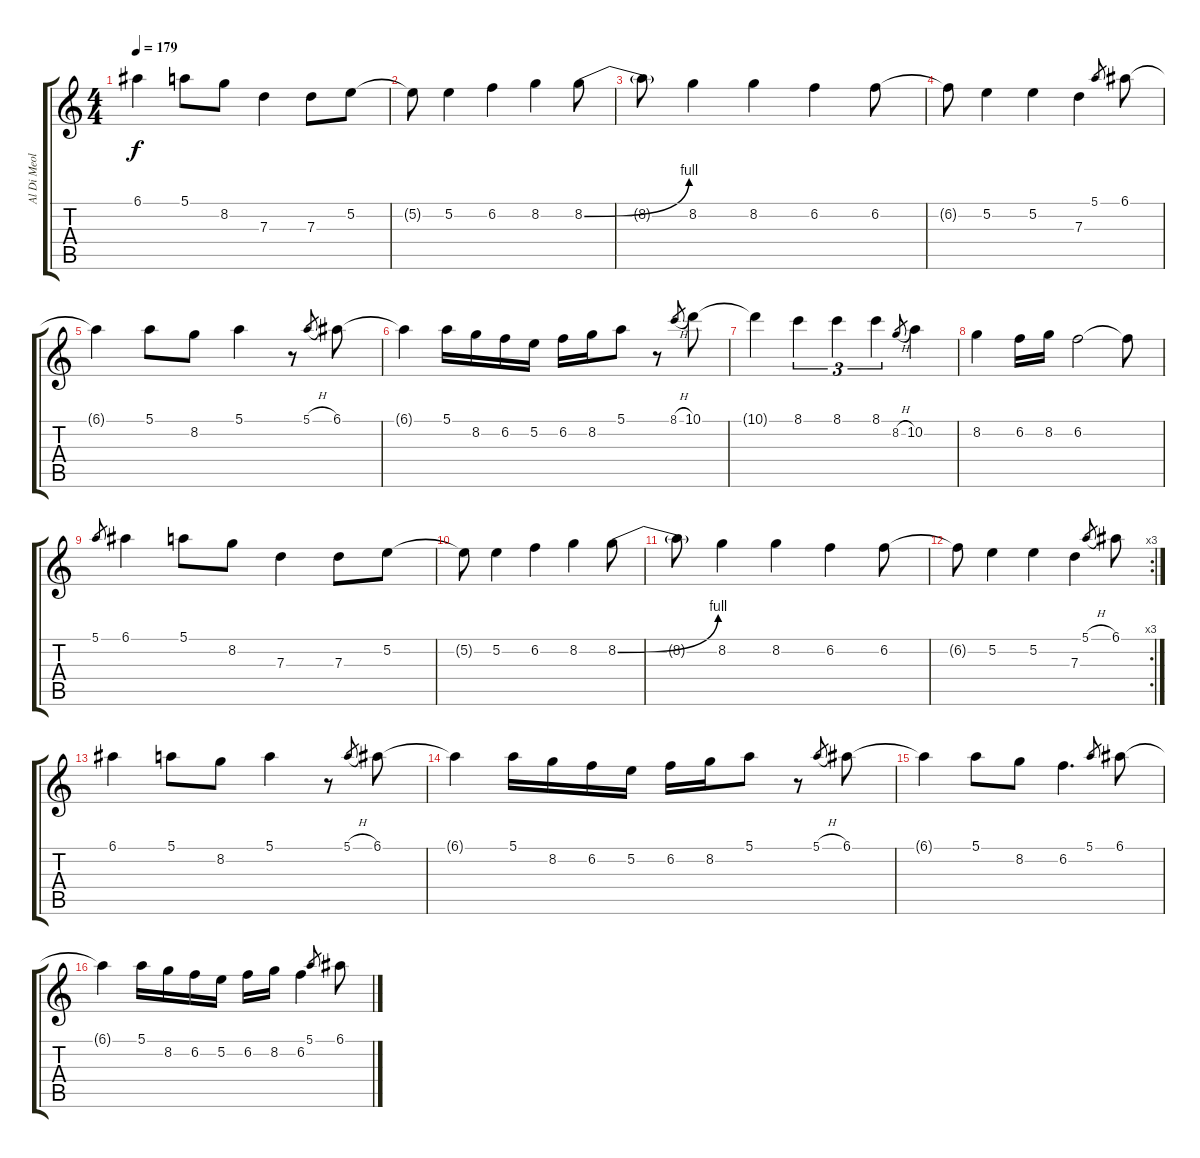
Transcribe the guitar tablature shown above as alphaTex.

\track ("Al Di Meola" "Al Di Meol") {instrument electricguitarjazz}
\staff {score tabs}
\tuning (E4 B3 G3 D3 A2 E2) {hide}
\ts (4 4)
\tempo 179
\clef g2
\ks c
6.1{t}.4{dy f} 5.1.8 8.2.8 7.3.4 7.3.8 5.2.8 |
5.2{t}.8 5.2.4 6.2.4 8.2.4 8.2{be (bend 0 0 60 4)}.8 |
8.2{t}.8 8.2.4 8.2.4 6.2.4 6.2.8 |
6.2{t}.8 5.2.4 5.2.4 7.3.4 5.1.8{gr} 6.1.8 |
6.1{t}.4 5.1.8 8.2.8 5.1.4 r.8 5.1{h}.8{gr} 6.1.8 |
6.1{t}.4 5.1.16 8.2.16 6.2.16 5.2.16 6.2.16 8.2.16 5.1.8 r.8 8.1{h}.8{gr} 10.1.8 |
10.1{t}.4 8.1.4{tu (3 2)} 8.1.4{tu (3 2)} 8.1.4{tu (3 2)} 8.2{h}.8{gr} 10.2.4 |
8.2.4 6.2.16 8.2.16 6.2.2 6.2{t}.8 |
5.1.8{gr} 6.1.4 5.1.8 8.2.8 7.3.4 7.3.8 5.2.8 |
5.2{t}.8 5.2.4 6.2.4 8.2.4 8.2{be (bend 0 0 60 4)}.8 |
8.2{t}.8 8.2.4 8.2.4 6.2.4 6.2.8 |
\rc 3
6.2{t}.8 5.2.4 5.2.4 7.3.4 5.1{h}.8{gr} 6.1.8 |
6.1.4{volume 2} 5.1.8 8.2.8 5.1.4 r.8 5.1{h}.8{gr} 6.1.8 |
6.1{t}.4 5.1.16 8.2.16 6.2.16 5.2.16 6.2.16 8.2.16 5.1.8 r.8 5.1{h}.8{gr} 6.1.8 |
6.1{t}.4 5.1.8 8.2.8 6.2.4{d} 5.1.8{gr} 6.1.8 |
6.1{t}.4 5.1.16 8.2.16 6.2.16 5.2.16 6.2.16 8.2.16 6.2.4 5.1.8{gr} 6.1.8
